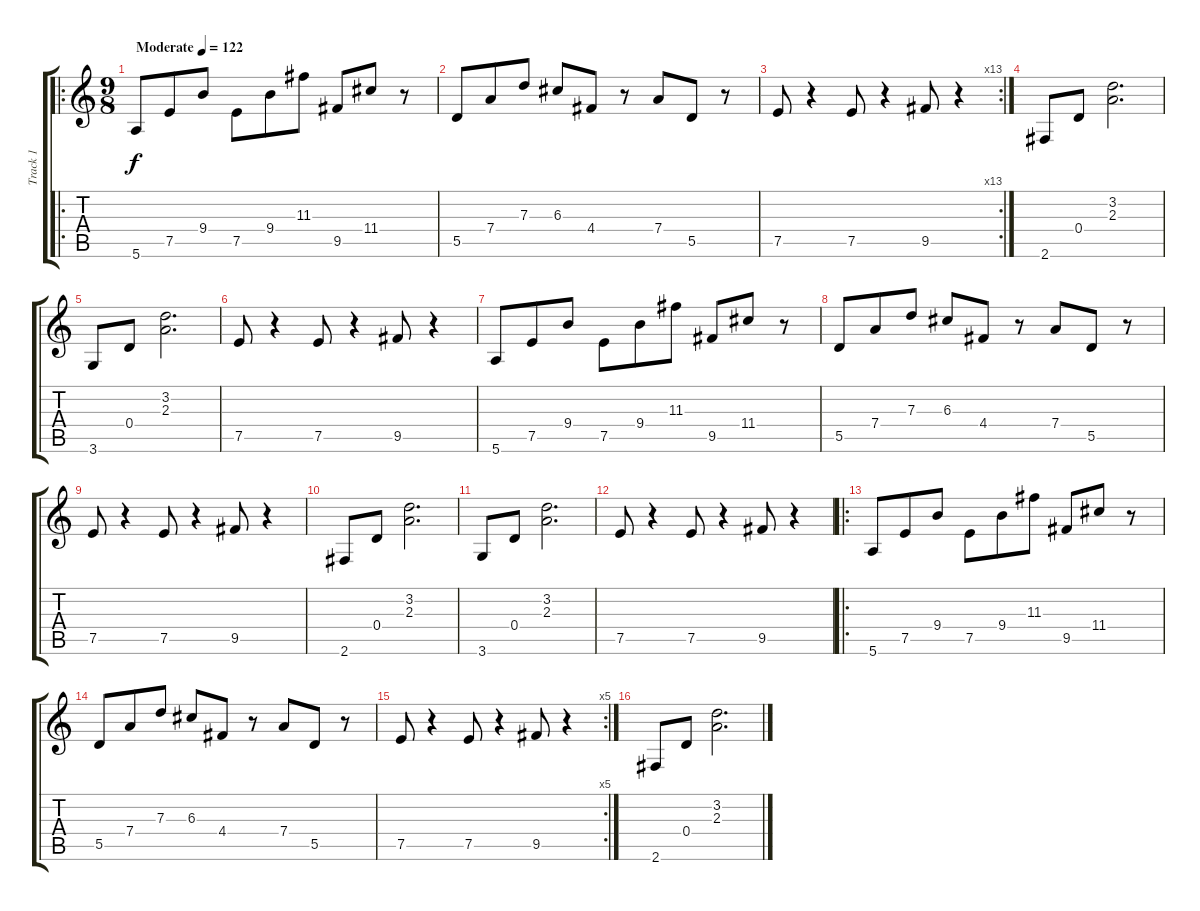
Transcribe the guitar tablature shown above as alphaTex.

\track ("Track 1" "Track 1") {instrument acousticguitarsteel}
\staff {score tabs}
\tuning (E4 B3 G3 D3 A2 E2) {hide}
\ro
\ts (9 8)
\tempo (122 "Moderate")
\clef g2
\ks c
5.6.8{dy f instrument acousticguitarsteel} 7.5.8 9.4.8 7.5.8 9.4.8 11.3.8 9.5.8 11.4.8 r.8 |
5.5.8 7.4.8 7.3.8 6.3.8 4.4.8 r.8 7.4.8 5.5.8 r.8 |
\rc 13
7.5.8 r.4 7.5.8 r.4 9.5.8 r.4 |
2.6.8 0.4.8 (3.2 2.3).2{d} |
3.6.8 0.4.8 (3.2 2.3).2{d} |
7.5.8 r.4 7.5.8 r.4 9.5.8 r.4 |
5.6.8 7.5.8 9.4.8 7.5.8 9.4.8 11.3.8 9.5.8 11.4.8 r.8 |
5.5.8 7.4.8 7.3.8 6.3.8 4.4.8 r.8 7.4.8 5.5.8 r.8 |
7.5.8 r.4 7.5.8 r.4 9.5.8 r.4 |
2.6.8 0.4.8 (3.2 2.3).2{d} |
3.6.8 0.4.8 (3.2 2.3).2{d} |
7.5.8 r.4 7.5.8 r.4 9.5.8 r.4 |
\ro
5.6.8 7.5.8 9.4.8 7.5.8 9.4.8 11.3.8 9.5.8 11.4.8 r.8 |
5.5.8 7.4.8 7.3.8 6.3.8 4.4.8 r.8 7.4.8 5.5.8 r.8 |
\rc 5
7.5.8 r.4 7.5.8 r.4 9.5.8 r.4 |
2.6.8 0.4.8 (3.2 2.3).2{d}
